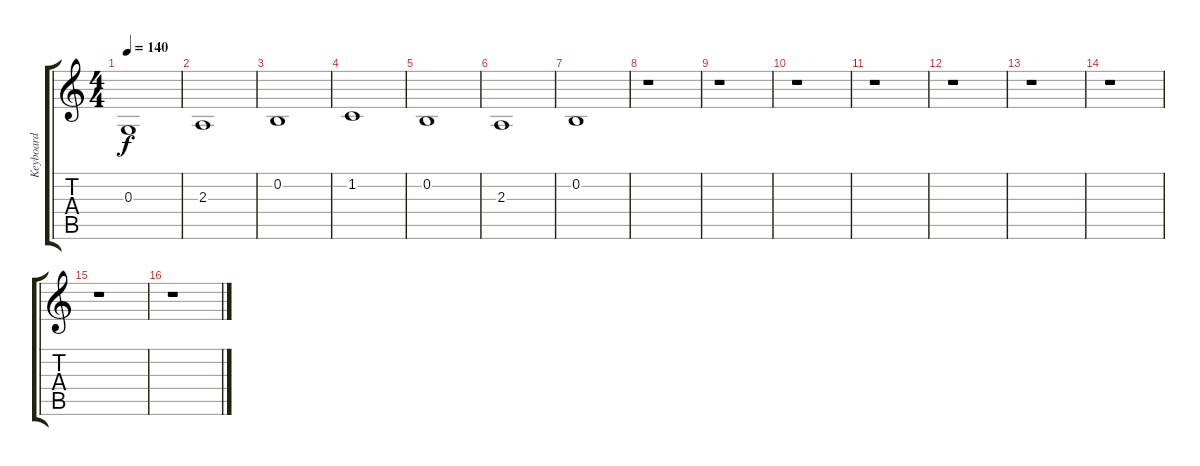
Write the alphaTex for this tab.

\track ("Keyboard" "Keyboard") {instrument stringensemble1}
\staff {score tabs}
\tuning (E4 B3 G3 D3 A2 E2) {hide}
\ts (4 4)
\tempo 140
\clef g2
\ks c
0.3.1{dy f} |
2.3.1 |
0.2.1 |
1.2.1 |
0.2.1 |
2.3.1 |
0.2.1 |
r.1 |
r.1 |
r.1 |
r.1 |
r.1 |
r.1 |
r.1 |
r.1 |
r.1
